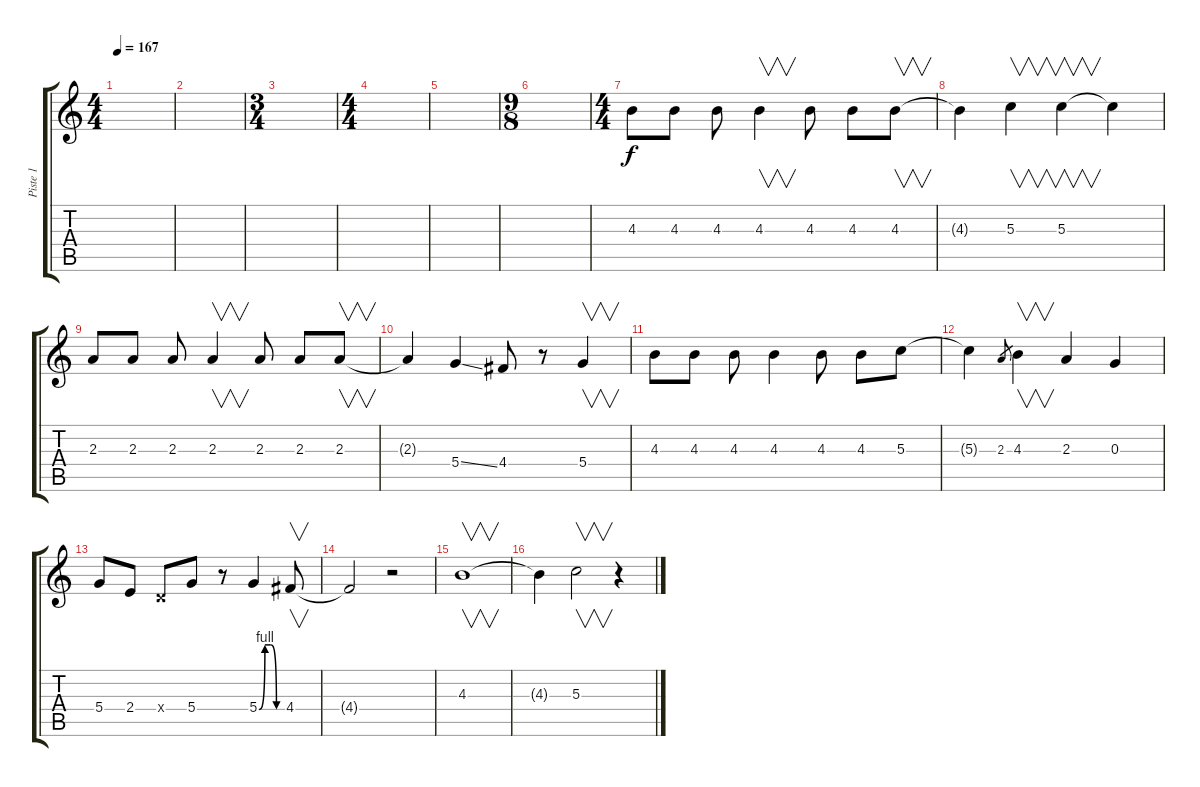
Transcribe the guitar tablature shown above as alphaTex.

\track ("Piste 1" "Piste 1") {instrument distortionguitar}
\staff {score tabs}
\tuning (E4 B3 G3 D3 A2 E2) {hide}
\ts (4 4)
\tempo 167
\clef g2
\ks c
|
|
\ts (3 4)
|
\ts (4 4)
|
|
\ts (9 8)
|
\ts (4 4)
4.3.8{volume 13 instrument distortionguitar} 4.3.8 4.3.8 4.3.4{v} 4.3.8 4.3.8 4.3.8{v} |
4.3{t}.4 5.3.4{v} 5.3.4{v} 5.3{t}.4 |
2.3.8 2.3.8 2.3.8 2.3.4{v} 2.3.8 2.3.8 2.3.8{v} |
2.3{t}.4 5.4{ss}.4 4.4.8 r.8 5.4.4{v} |
4.3.8 4.3.8 4.3.8 4.3.4 4.3.8 4.3.8 5.3.8 |
5.3{t}.4 2.3.8{gr} 4.3.4{v} 2.3.4 0.3.4 |
5.4.8 2.4.8 0.4{x}.8 5.4.8 r.8 5.4{be (custom 0 0 15 4 30 4 45 0 60 0)}.4 4.4.8{v} |
4.4{t}.2 r.2 |
4.3.1{v} |
4.3{t}.4 5.3.2{v} r.4
